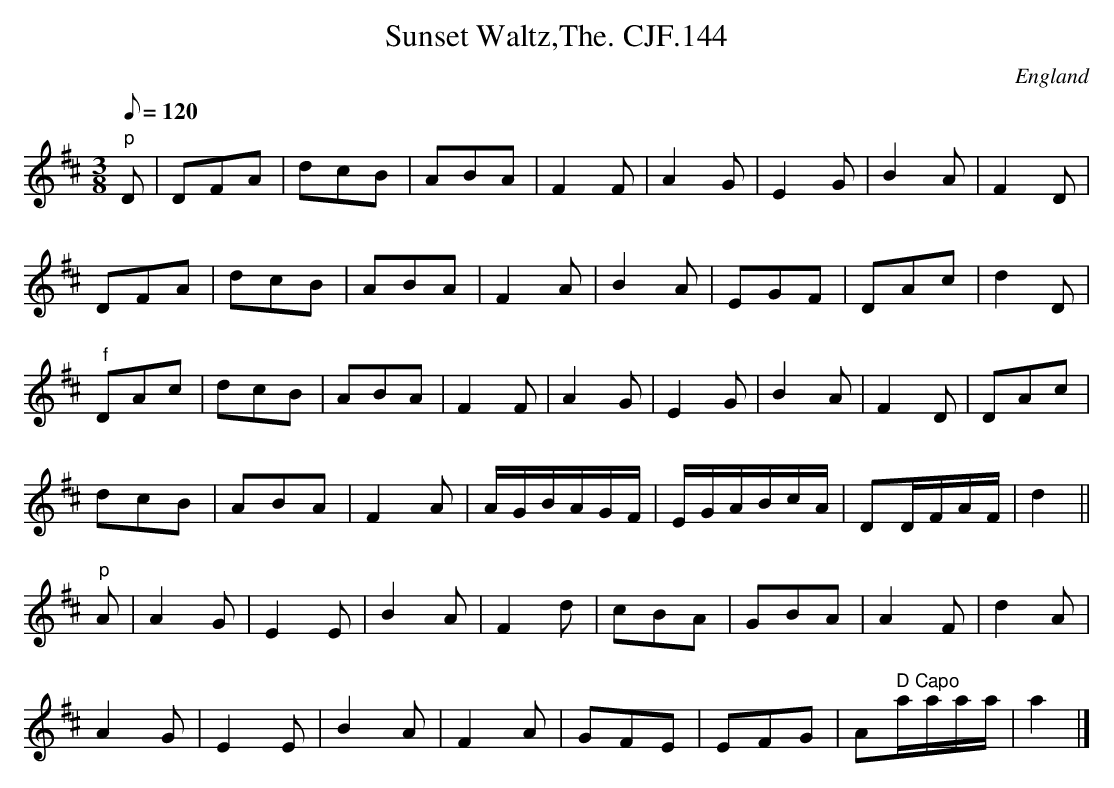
X:1
T:Sunset Waltz,The. CJF.144
O:England
M:3/8
L:1/8
Q:1/8=120
K:D major
"p"D|DFA|dcB|ABA|F2F|\
A2G|E2G|B2A|F2D|!
DFA|dcB|ABA|F2A|B2A|EGF|DAc|d2D|!
" f"DAc|dcB|ABA|F2F|A2G|E2G|B2A|F2D|DAc|!
dcB|ABA|F2A|A/G/B/A/G/F/|E/G/A/B/c/A/|\
DD/F/A/F/|d2h||!
"p"A|A2G|E2E|B2A|F2d|cBA|GBA|A2F|d2A|!
A2G|E2E|B2A|F2A|GFE|EFG|A" D Capo"a/a/a/a/|a2|]
